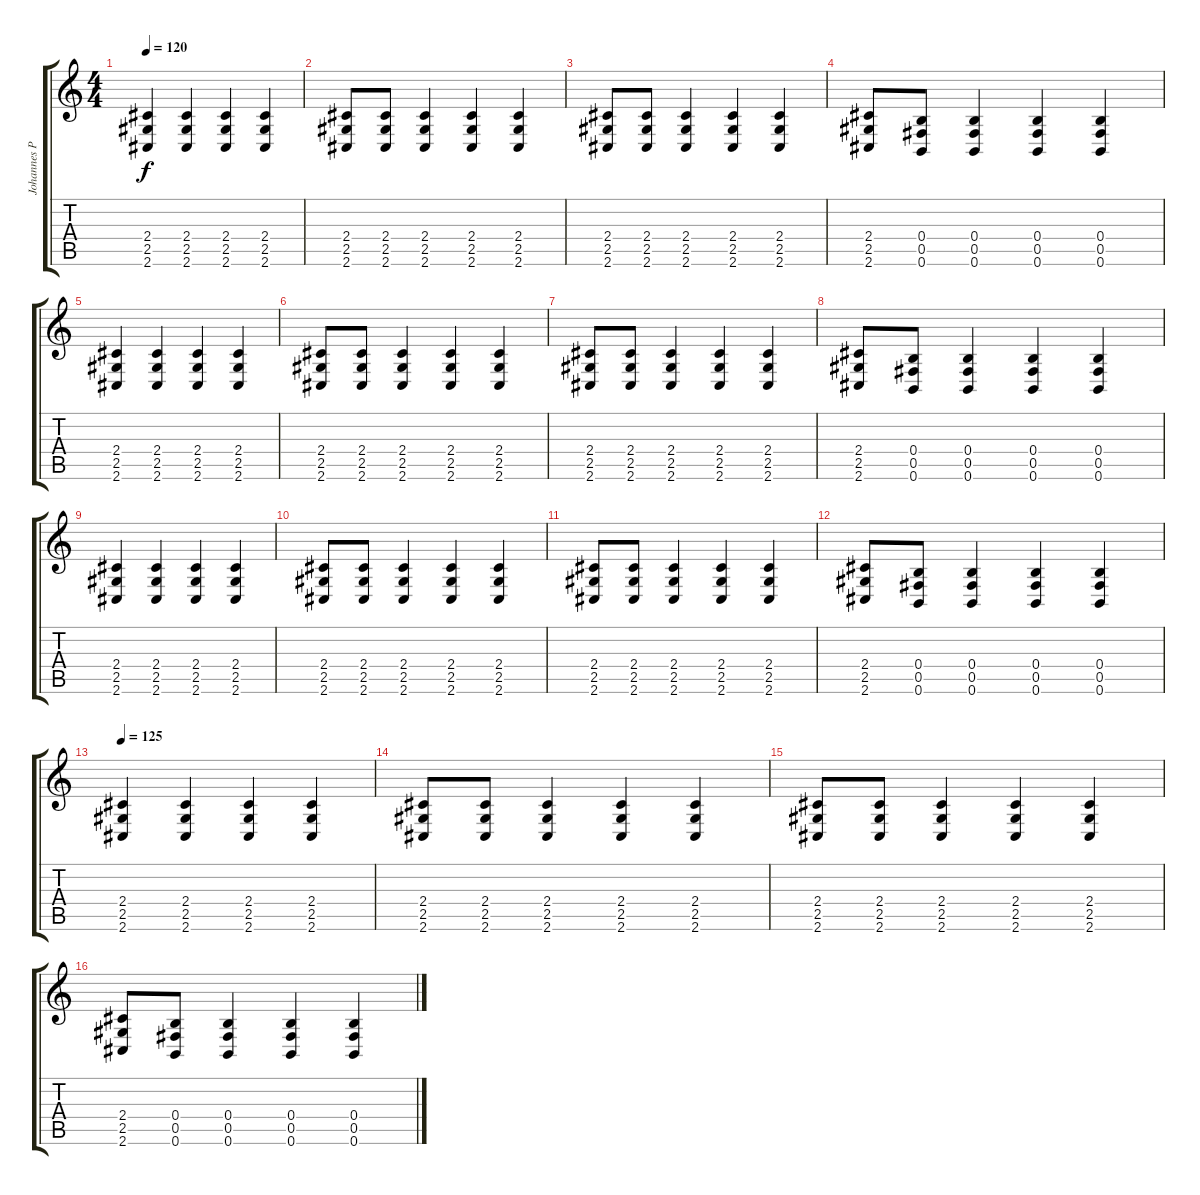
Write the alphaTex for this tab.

\track ("Johannes Persson" "Johannes P") {instrument distortionguitar}
\staff {score tabs}
\tuning (Db4 Ab3 E3 B2 Gb2 B1) {hide}
\ts (4 4)
\tempo 120
\clef g2
\ks c
(2.4 2.5 2.6).4{dy f} (2.4 2.5 2.6).4 (2.4 2.5 2.6).4 (2.4 2.5 2.6).4 |
(2.4 2.5 2.6).8 (2.4 2.5 2.6).8 (2.4 2.5 2.6).4 (2.4 2.5 2.6).4 (2.4 2.5 2.6).4 |
(2.4 2.5 2.6).8 (2.4 2.5 2.6).8 (2.4 2.5 2.6).4 (2.4 2.5 2.6).4 (2.4 2.5 2.6).4 |
(2.4 2.5 2.6).8 (0.4 0.5 0.6).8 (0.4 0.5 0.6).4 (0.4 0.5 0.6).4 (0.4 0.5 0.6).4 |
(2.4 2.5 2.6).4 (2.4 2.5 2.6).4 (2.4 2.5 2.6).4 (2.4 2.5 2.6).4 |
(2.4 2.5 2.6).8 (2.4 2.5 2.6).8 (2.4 2.5 2.6).4 (2.4 2.5 2.6).4 (2.4 2.5 2.6).4 |
(2.4 2.5 2.6).8 (2.4 2.5 2.6).8 (2.4 2.5 2.6).4 (2.4 2.5 2.6).4 (2.4 2.5 2.6).4 |
(2.4 2.5 2.6).8 (0.4 0.5 0.6).8 (0.4 0.5 0.6).4 (0.4 0.5 0.6).4 (0.4 0.5 0.6).4 |
(2.4 2.5 2.6).4 (2.4 2.5 2.6).4 (2.4 2.5 2.6).4 (2.4 2.5 2.6).4 |
(2.4 2.5 2.6).8 (2.4 2.5 2.6).8 (2.4 2.5 2.6).4 (2.4 2.5 2.6).4 (2.4 2.5 2.6).4 |
(2.4 2.5 2.6).8 (2.4 2.5 2.6).8 (2.4 2.5 2.6).4 (2.4 2.5 2.6).4 (2.4 2.5 2.6).4 |
(2.4 2.5 2.6).8 (0.4 0.5 0.6).8 (0.4 0.5 0.6).4 (0.4 0.5 0.6).4 (0.4 0.5 0.6).4 |
\tempo 125
(2.4 2.5 2.6).4 (2.4 2.5 2.6).4 (2.4 2.5 2.6).4 (2.4 2.5 2.6).4 |
(2.4 2.5 2.6).8 (2.4 2.5 2.6).8 (2.4 2.5 2.6).4 (2.4 2.5 2.6).4 (2.4 2.5 2.6).4 |
(2.4 2.5 2.6).8 (2.4 2.5 2.6).8 (2.4 2.5 2.6).4 (2.4 2.5 2.6).4 (2.4 2.5 2.6).4 |
(2.4 2.5 2.6).8 (0.4 0.5 0.6).8 (0.4 0.5 0.6).4 (0.4 0.5 0.6).4 (0.4 0.5 0.6).4
